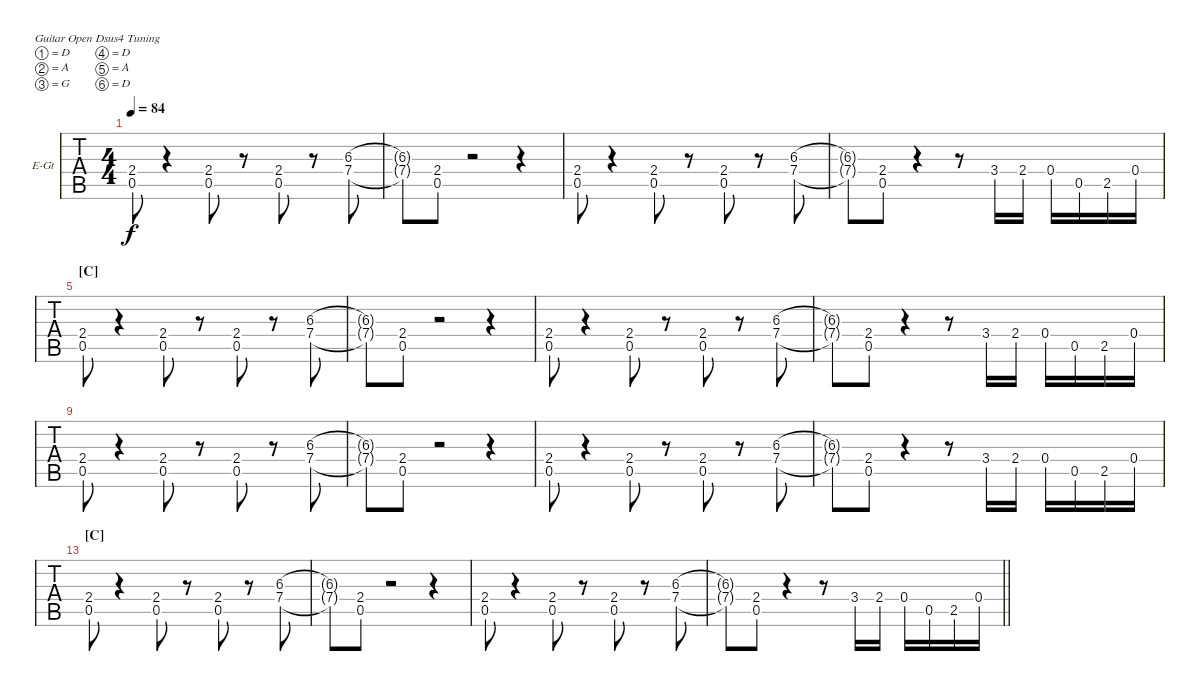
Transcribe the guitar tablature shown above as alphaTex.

\bracketExtendMode nobrackets
\firstSystemTrackNameOrientation horizontal
\otherSystemsTrackNameOrientation horizontal
\defaultBarNumberDisplay FirstOfSystem
\track ("Electric Guitar" "E-Gt") {instrument distortionguitar}
\staff {tabs}
\tuning (D4 A3 G3 D3 A2 D2)
\ts (4 4)
\tempo 84
\clef g2
\scale
0.333333
\ks d
(2.4 0.5).8{dy f} r.4 (2.4 0.5).8 r.8 (2.4 0.5).8 r.8 (6.3 7.4).8 |
\scale
0.333333 (6.3{t} 7.4{t}).8 (2.4 0.5).8 r.2 r.4 |
\scale
0.333333 (2.4 0.5).8 r.4 (2.4 0.5).8 r.8 (2.4 0.5).8 r.8 (6.3 7.4).8 |
\scale
0.333333 (6.3{t} 7.4{t}).8 (2.4 0.5).8 r.4 r.8 3.4.16 2.4.16 0.4.16 0.5.16 2.5.16 0.4.16 |
\section ("C" "")
\scale
0.333333 (2.4 0.5).8 r.4 (2.4 0.5).8 r.8 (2.4 0.5).8 r.8 (6.3 7.4).8 |
\scale
0.333333 (6.3{t} 7.4{t}).8 (2.4 0.5).8 r.2 r.4 |
\scale
0.333333 (2.4 0.5).8 r.4 (2.4 0.5).8 r.8 (2.4 0.5).8 r.8 (6.3 7.4).8 |
\scale
0.333333 (6.3{t} 7.4{t}).8 (2.4 0.5).8 r.4 r.8 3.4.16 2.4.16 0.4.16 0.5.16 2.5.16 0.4.16 |
\scale
0.333333 (2.4 0.5).8 r.4 (2.4 0.5).8 r.8 (2.4 0.5).8 r.8 (6.3 7.4).8 |
\scale
0.333333 (6.3{t} 7.4{t}).8 (2.4 0.5).8 r.2 r.4 |
\scale
0.333333 (2.4 0.5).8 r.4 (2.4 0.5).8 r.8 (2.4 0.5).8 r.8 (6.3 7.4).8 |
\scale
0.333333 (6.3{t} 7.4{t}).8 (2.4 0.5).8 r.4 r.8 3.4.16 2.4.16 0.4.16 0.5.16 2.5.16 0.4.16 |
\section ("C" "")
\scale
0.333333 (2.4 0.5).8 r.4 (2.4 0.5).8 r.8 (2.4 0.5).8 r.8 (6.3 7.4).8 |
\scale
0.333333 (6.3{t} 7.4{t}).8 (2.4 0.5).8 r.2 r.4 |
\scale
0.333333 (2.4 0.5).8 r.4 (2.4 0.5).8 r.8 (2.4 0.5).8 r.8 (6.3 7.4).8 |
\scale
0.333333
\barLineRight lightlight
(6.3{t} 7.4{t}).8 (2.4 0.5).8 r.4 r.8 3.4.16 2.4.16 0.4.16 0.5.16 2.5.16 0.4.16
